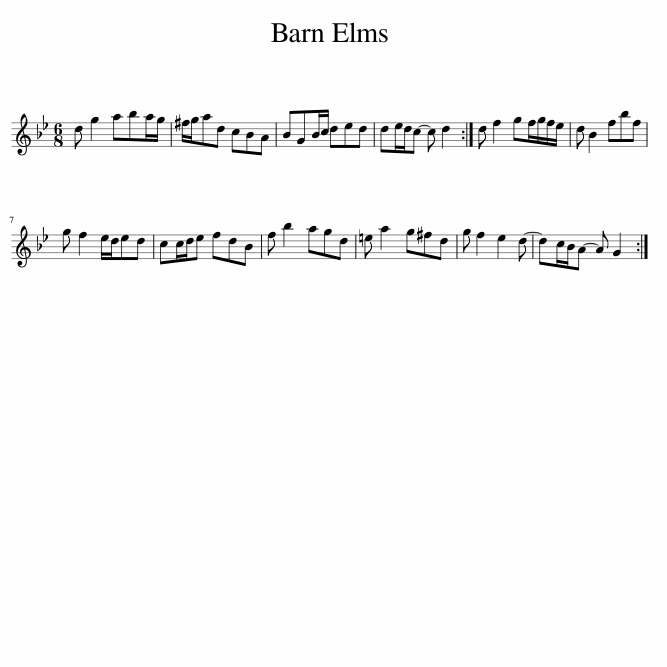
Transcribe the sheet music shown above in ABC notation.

X:1
L:1/8
M:6/8
I:linebreak $
K:Gmin
V:1 treble
V:1
 d g2 aba/g/ | ^f/g/ad cBA | BGB/c/ ded | de/d/c- c d2 :| d f2 gf/g/f/e/ | %5
 d B2 fbf |$ g f2 e/d/ed | cc/d/e fdB | f b2 agd | =e a2 g^fd | %10
 g f2 e2 d- | dc/B/A- A G2 :| %12
